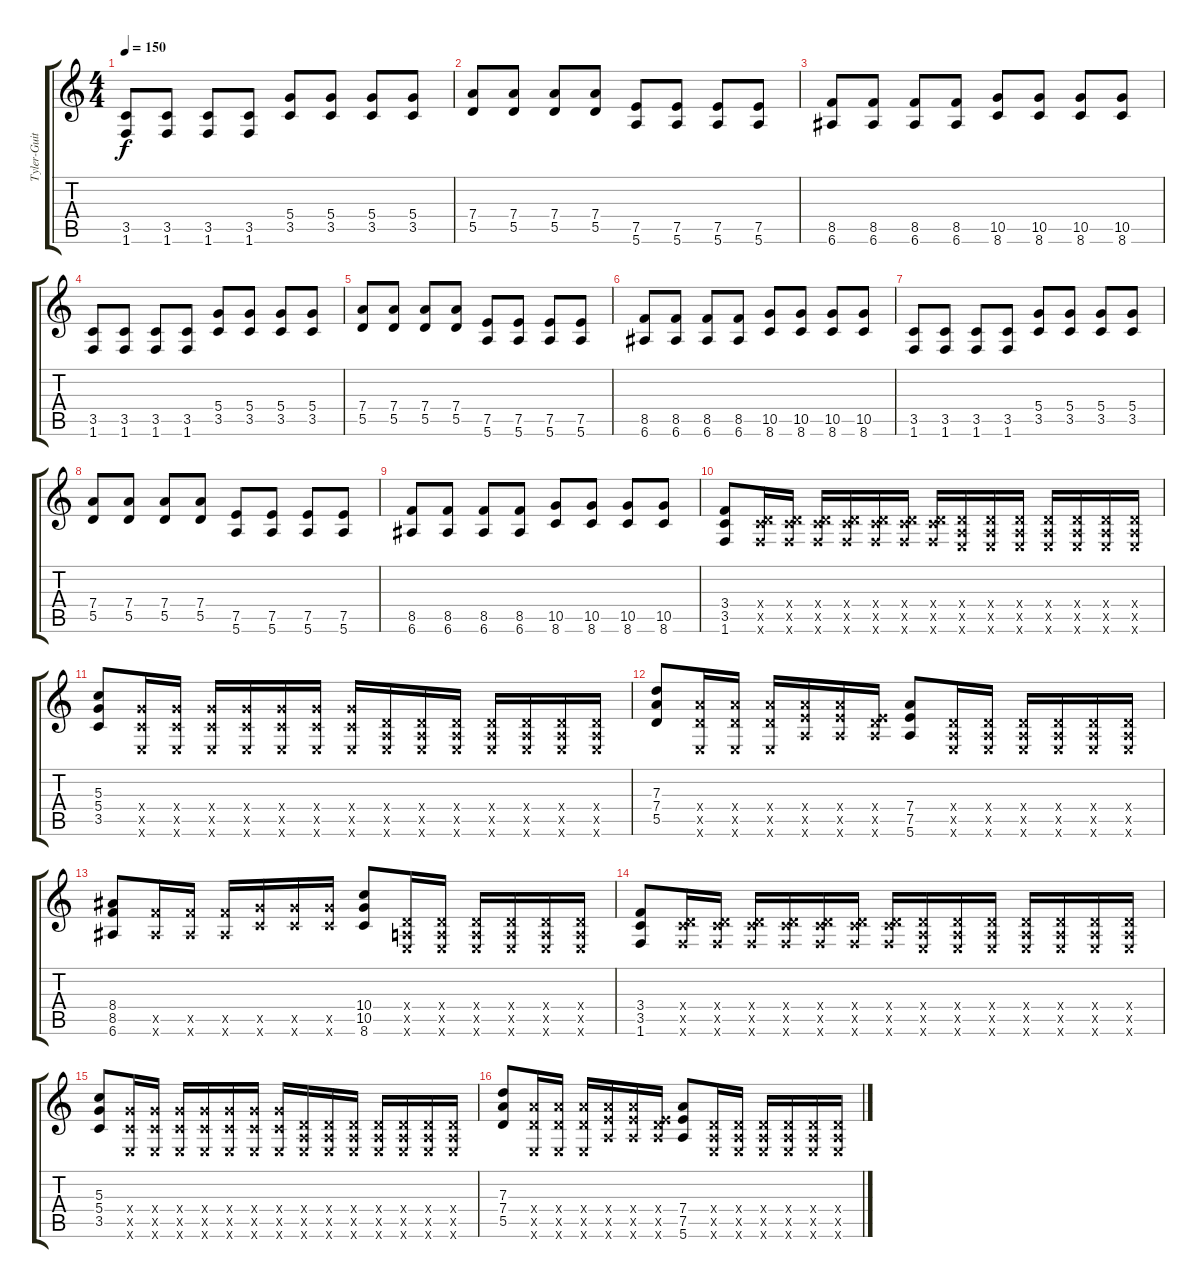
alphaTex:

\track ("Tyler-Guitar1" "Tyler-Guit") {instrument overdrivenguitar}
\staff {score tabs}
\tuning (E4 B3 G3 D3 A2 E2) {hide}
\ts (4 4)
\tempo 150
\clef g2
\ks c
(3.5 1.6).8{dy f} (3.5 1.6).8 (3.5 1.6).8 (3.5 1.6).8 (5.4 3.5).8 (5.4 3.5).8 (5.4 3.5).8 (5.4 3.5).8 |
(7.4 5.5).8 (7.4 5.5).8 (7.4 5.5).8 (7.4 5.5).8 (7.5 5.6).8 (7.5 5.6).8 (7.5 5.6).8 (7.5 5.6).8 |
(8.5 6.6).8 (8.5 6.6).8 (8.5 6.6).8 (8.5 6.6).8 (10.5 8.6).8 (10.5 8.6).8 (10.5 8.6).8 (10.5 8.6).8 |
(3.5 1.6).8 (3.5 1.6).8 (3.5 1.6).8 (3.5 1.6).8 (5.4 3.5).8 (5.4 3.5).8 (5.4 3.5).8 (5.4 3.5).8 |
(7.4 5.5).8 (7.4 5.5).8 (7.4 5.5).8 (7.4 5.5).8 (7.5 5.6).8 (7.5 5.6).8 (7.5 5.6).8 (7.5 5.6).8 |
(8.5 6.6).8 (8.5 6.6).8 (8.5 6.6).8 (8.5 6.6).8 (10.5 8.6).8 (10.5 8.6).8 (10.5 8.6).8 (10.5 8.6).8 |
(3.5 1.6).8 (3.5 1.6).8 (3.5 1.6).8 (3.5 1.6).8 (5.4 3.5).8 (5.4 3.5).8 (5.4 3.5).8 (5.4 3.5).8 |
(7.4 5.5).8 (7.4 5.5).8 (7.4 5.5).8 (7.4 5.5).8 (7.5 5.6).8 (7.5 5.6).8 (7.5 5.6).8 (7.5 5.6).8 |
(8.5 6.6).8 (8.5 6.6).8 (8.5 6.6).8 (8.5 6.6).8 (10.5 8.6).8 (10.5 8.6).8 (10.5 8.6).8 (10.5 8.6).8 |
(3.4 3.5 1.6).8 (0.4{x} 3.5{x} 1.6{x}).16 (0.4{x} 3.5{x} 1.6{x}).16 (0.4{x} 3.5{x} 1.6{x}).16 (0.4{x} 3.5{x} 1.6{x}).16 (0.4{x} 3.5{x} 1.6{x}).16 (0.4{x} 3.5{x} 1.6{x}).16 (0.4{x} 3.5{x} 1.6{x}).16 (0.4{x} 0.5{x} 0.6{x}).16 (0.4{x} 0.5{x} 0.6{x}).16 (0.4{x} 0.5{x} 0.6{x}).16 (0.4{x} 0.5{x} 0.6{x}).16 (0.4{x} 0.5{x} 0.6{x}).16 (0.4{x} 0.5{x} 0.6{x}).16 (0.4{x} 0.5{x} 0.6{x}).16 |
(5.3 5.4 3.5).8 (5.4{x} 3.5{x} 0.6{x}).16 (5.4{x} 3.5{x} 0.6{x}).16 (5.4{x} 3.5{x} 0.6{x}).16 (5.4{x} 3.5{x} 0.6{x}).16 (5.4{x} 3.5{x} 0.6{x}).16 (5.4{x} 3.5{x} 0.6{x}).16 (5.4{x} 3.5{x} 0.6{x}).16 (0.4{x} 0.5{x} 0.6{x}).16 (0.4{x} 0.5{x} 0.6{x}).16 (0.4{x} 0.5{x} 0.6{x}).16 (0.4{x} 0.5{x} 0.6{x}).16 (0.4{x} 0.5{x} 0.6{x}).16 (0.4{x} 0.5{x} 0.6{x}).16 (0.4{x} 0.5{x} 0.6{x}).16 |
(7.3 7.4 5.5).8 (7.4{x} 5.5{x} 0.6{x}).16 (7.4{x} 5.5{x} 0.6{x}).16 (7.4{x} 5.5{x} 0.6{x}).16 (7.4{x} 7.5{x} 5.6{x}).16 (7.4{x} 7.5{x} 5.6{x}).16 (0.4{x} 7.5{x} 5.6{x}).16 (7.4 7.5 5.6).8 (0.4{x} 0.5{x} 0.6{x}).16 (0.4{x} 0.5{x} 0.6{x}).16 (0.4{x} 0.5{x} 0.6{x}).16 (0.4{x} 0.5{x} 0.6{x}).16 (0.4{x} 0.5{x} 0.6{x}).16 (0.4{x} 0.5{x} 0.6{x}).16 |
(8.4 8.5 6.6).8 (8.5{x} 6.6{x}).16 (8.5{x} 6.6{x}).16 (8.5{x} 6.6{x}).16 (10.5{x} 8.6{x}).16 (10.5{x} 8.6{x}).16 (10.5{x} 8.6{x}).16 (10.4 10.5 8.6).8 (0.4{x} 0.5{x} 0.6{x}).16 (0.4{x} 0.5{x} 0.6{x}).16 (0.4{x} 0.5{x} 0.6{x}).16 (0.4{x} 0.5{x} 0.6{x}).16 (0.4{x} 0.5{x} 0.6{x}).16 (0.4{x} 0.5{x} 0.6{x}).16 |
(3.4 3.5 1.6).8 (0.4{x} 3.5{x} 1.6{x}).16 (0.4{x} 3.5{x} 1.6{x}).16 (0.4{x} 3.5{x} 1.6{x}).16 (0.4{x} 3.5{x} 1.6{x}).16 (0.4{x} 3.5{x} 1.6{x}).16 (0.4{x} 3.5{x} 1.6{x}).16 (0.4{x} 3.5{x} 1.6{x}).16 (0.4{x} 0.5{x} 0.6{x}).16 (0.4{x} 0.5{x} 0.6{x}).16 (0.4{x} 0.5{x} 0.6{x}).16 (0.4{x} 0.5{x} 0.6{x}).16 (0.4{x} 0.5{x} 0.6{x}).16 (0.4{x} 0.5{x} 0.6{x}).16 (0.4{x} 0.5{x} 0.6{x}).16 |
(5.3 5.4 3.5).8 (5.4{x} 3.5{x} 0.6{x}).16 (5.4{x} 3.5{x} 0.6{x}).16 (5.4{x} 3.5{x} 0.6{x}).16 (5.4{x} 3.5{x} 0.6{x}).16 (5.4{x} 3.5{x} 0.6{x}).16 (5.4{x} 3.5{x} 0.6{x}).16 (5.4{x} 3.5{x} 0.6{x}).16 (0.4{x} 0.5{x} 0.6{x}).16 (0.4{x} 0.5{x} 0.6{x}).16 (0.4{x} 0.5{x} 0.6{x}).16 (0.4{x} 0.5{x} 0.6{x}).16 (0.4{x} 0.5{x} 0.6{x}).16 (0.4{x} 0.5{x} 0.6{x}).16 (0.4{x} 0.5{x} 0.6{x}).16 |
(7.3 7.4 5.5).8 (7.4{x} 5.5{x} 0.6{x}).16 (7.4{x} 5.5{x} 0.6{x}).16 (7.4{x} 5.5{x} 0.6{x}).16 (7.4{x} 7.5{x} 5.6{x}).16 (7.4{x} 7.5{x} 5.6{x}).16 (0.4{x} 7.5{x} 5.6{x}).16 (7.4 7.5 5.6).8 (0.4{x} 0.5{x} 0.6{x}).16 (0.4{x} 0.5{x} 0.6{x}).16 (0.4{x} 0.5{x} 0.6{x}).16 (0.4{x} 0.5{x} 0.6{x}).16 (0.4{x} 0.5{x} 0.6{x}).16 (0.4{x} 0.5{x} 0.6{x}).16
